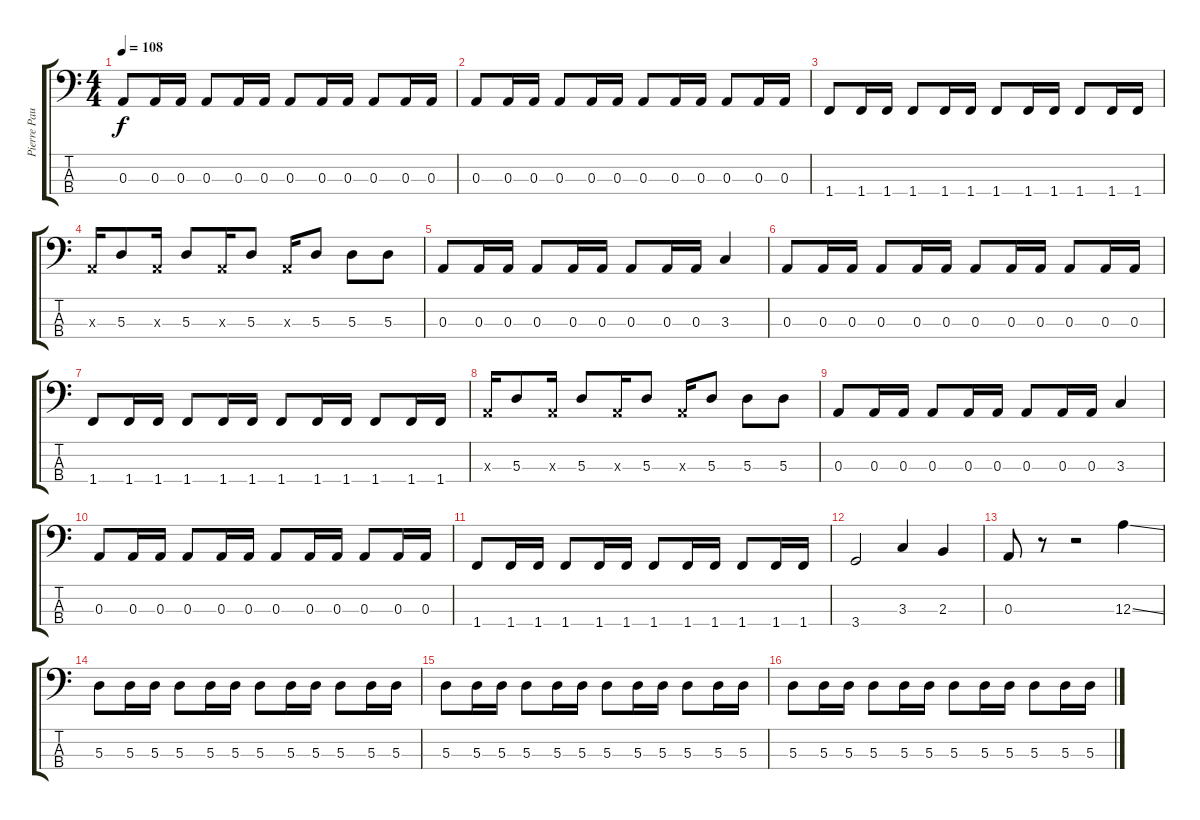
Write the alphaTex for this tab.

\track ("Pierre Paul" "Pierre Pau") {instrument electricbasspick}
\staff {score tabs}
\tuning (G2 D2 A1 E1) {hide}
\ts (4 4)
\tempo 108
\clef f4
\ks c
0.3.8{dy f} 0.3.16 0.3.16 0.3.8 0.3.16 0.3.16 0.3.8 0.3.16 0.3.16 0.3.8 0.3.16 0.3.16 |
0.3.8 0.3.16 0.3.16 0.3.8 0.3.16 0.3.16 0.3.8 0.3.16 0.3.16 0.3.8 0.3.16 0.3.16 |
1.4.8 1.4.16 1.4.16 1.4.8 1.4.16 1.4.16 1.4.8 1.4.16 1.4.16 1.4.8 1.4.16 1.4.16 |
0.3{x}.16 5.3.8 0.3{x}.16 5.3.8 0.3{x}.16 5.3.8 0.3{x}.16 5.3.8 5.3.8 5.3.8 |
0.3.8 0.3.16 0.3.16 0.3.8 0.3.16 0.3.16 0.3.8 0.3.16 0.3.16 3.3.4 |
0.3.8 0.3.16 0.3.16 0.3.8 0.3.16 0.3.16 0.3.8 0.3.16 0.3.16 0.3.8 0.3.16 0.3.16 |
1.4.8 1.4.16 1.4.16 1.4.8 1.4.16 1.4.16 1.4.8 1.4.16 1.4.16 1.4.8 1.4.16 1.4.16 |
0.3{x}.16 5.3.8 0.3{x}.16 5.3.8 0.3{x}.16 5.3.8 0.3{x}.16 5.3.8 5.3.8 5.3.8 |
0.3.8 0.3.16 0.3.16 0.3.8 0.3.16 0.3.16 0.3.8 0.3.16 0.3.16 3.3.4 |
0.3.8 0.3.16 0.3.16 0.3.8 0.3.16 0.3.16 0.3.8 0.3.16 0.3.16 0.3.8 0.3.16 0.3.16 |
1.4.8 1.4.16 1.4.16 1.4.8 1.4.16 1.4.16 1.4.8 1.4.16 1.4.16 1.4.8 1.4.16 1.4.16 |
3.4.2 3.3.4 2.3.4 |
0.3.8 r.8 r.2 12.3{ss}.4 |
5.3.8 5.3.16 5.3.16 5.3.8 5.3.16 5.3.16 5.3.8 5.3.16 5.3.16 5.3.8 5.3.16 5.3.16 |
5.3.8 5.3.16 5.3.16 5.3.8 5.3.16 5.3.16 5.3.8 5.3.16 5.3.16 5.3.8 5.3.16 5.3.16 |
5.3.8 5.3.16 5.3.16 5.3.8 5.3.16 5.3.16 5.3.8 5.3.16 5.3.16 5.3.8 5.3.16 5.3.16
